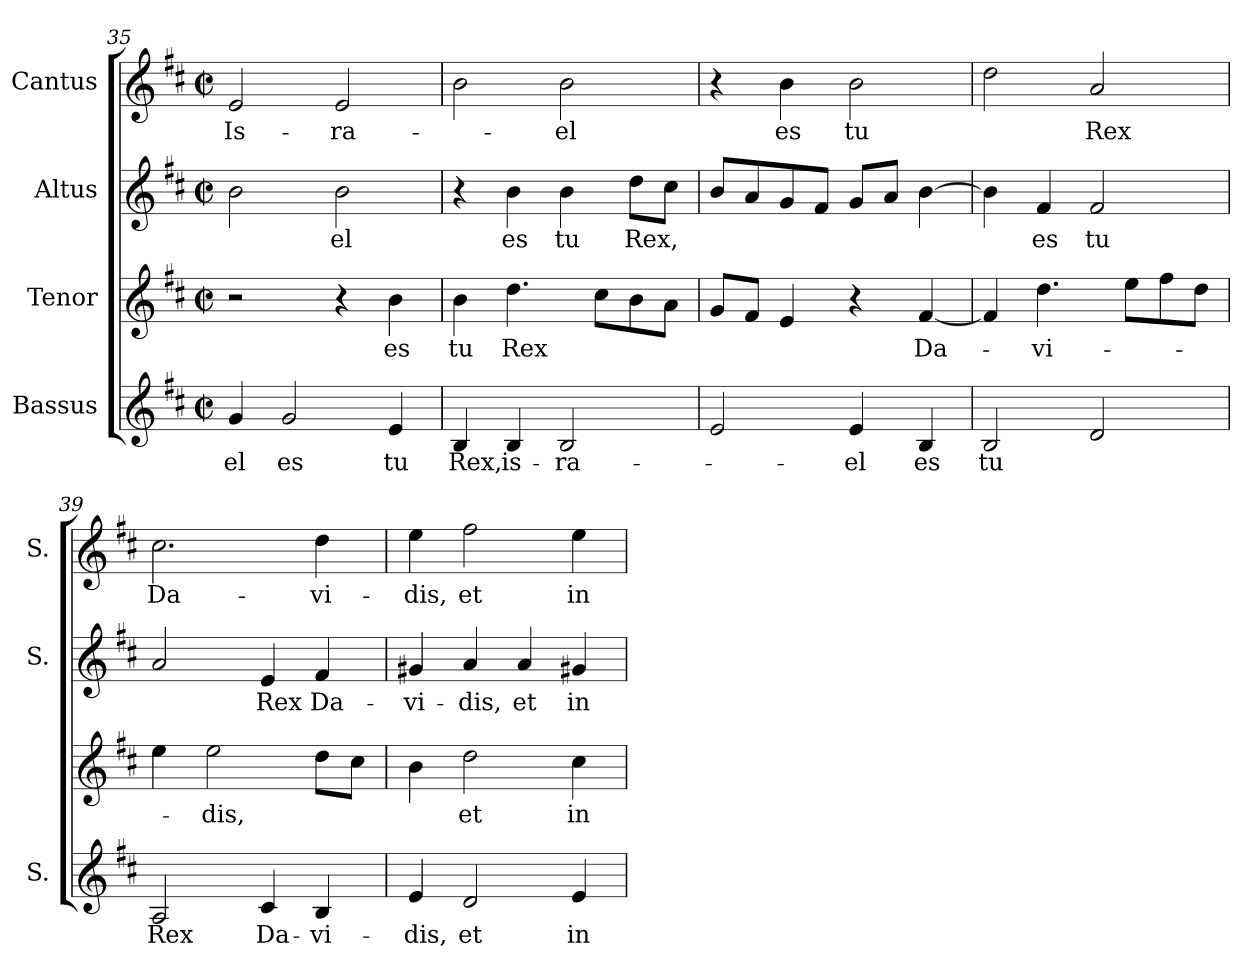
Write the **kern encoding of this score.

**kern	**text	**kern	**text	**kern	**text	**kern	**text
*part4	*part4	*part3	*part3	*part2	*part2	*part1	*part1
*staff4	*staff4	*staff3	*staff3	*staff2	*staff2	*staff1	*staff1
*I"Bassus	*	*I"Tenor	*	*I"Altus	*	*I"Cantus	*
*I'S.	*	*	*	*I'S.	*	*I'S.	*
*clefG2	*	*clefG2	*	*clefG2	*	*clefG2	*
*k[f#c#]	*	*k[f#c#]	*	*k[f#c#]	*	*k[f#c#]	*
*D:	*	*D:	*	*D:	*	*D:	*
*M2/2	*	*M2/2	*	*M2/2	*	*M2/2	*
*met(c|)	*	*met(c|)	*	*met(c|)	*	*met(c|)	*
=35	=35	=35	=35	=35	=35	=35	=35
!	!LO:LY:b:color=#000000	!	!	!	!	!	!
!	!	!	!	!	!	!	!LO:LY:b:color=#000000
4gi/	-el	2r	.	2bi\	.	2ei/	Is-
!	!LO:LY:b:color=#000000	!	!	!	!	!	!
2gi/	es	.	.	.	.	.	.
!	!	!	!	!	!LO:LY:b:color=#000000	!	!
!	!	!	!	!	!	!	!LO:LY:b:color=#000000
.	.	4r	.	2bi\	-el	2ei/	-ra-
!	!LO:LY:b:color=#000000	!	!	!	!	!	!
!	!	!	!LO:LY:b:color=#000000	!	!	!	!
4ei/	tu	4bi\	es	.	.	.	.
=36	=36	=36	=36	=36	=36	=36	=36
!	!LO:LY:b:color=#000000	!	!	!	!	!	!
!	!	!	!LO:LY:b:color=#000000	!	!	!	!
4Bi/	Rex,	4bi\	tu	4r	.	2bi\	.
!	!LO:LY:b:color=#000000	!	!	!	!	!	!
!	!	!	!LO:LY:b:color=#000000	!	!	!	!
!	!	!	!	!	!LO:LY:b:color=#000000	!	!
4Bi/	is-	4.ddi\	Rex	4bi\	es	.	.
!	!LO:LY:b:color=#000000	!	!	!	!	!	!
!	!	!	!	!	!LO:LY:b:color=#000000	!	!
!	!	!	!	!	!	!	!LO:LY:b:color=#000000
2Bi/	-ra-	.	.	4bi\	tu	2bi\	-el
.	.	8cc#i\L	.	.	.	.	.
!	!	!	!	!	!LO:LY:b:color=#000000	!	!
.	.	8bi\	.	8ddi\L	Rex,	.	.
.	.	8ai\J	.	8cc#i\J	.	.	.
=37	=37	=37	=37	=37	=37	=37	=37
2ei/	.	8gi/L	.	8bi/L	.	4r	.
.	.	8f#i/J	.	8ai/	.	.	.
!	!	!	!	!	!	!	!LO:LY:b:color=#000000
.	.	4ei/	.	8gi/	.	4bi\	es
.	.	.	.	8f#i/J	.	.	.
!	!LO:LY:b:color=#000000	!	!	!	!	!	!
!	!	!	!	!	!	!	!LO:LY:b:color=#000000
4ei/	-el	4r	.	8gi/L	.	2bi\	tu
.	.	.	.	8ai/J	.	.	.
!	!LO:LY:b:color=#000000	!	!	!	!	!	!
!	!	!	!LO:LY:b:color=#000000	!	!	!	!
4Bi/	es	[<4f#i/	Da-	[>4bi\	.	.	.
=38	=38	=38	=38	=38	=38	=38	=38
!	!LO:LY:b:color=#000000	!	!	!	!	!	!
2Bi/	tu	4f#i/]	.	4bi\]	.	2ddi\	.
!	!	!	!LO:LY:b:color=#000000	!	!	!	!
!	!	!	!	!	!LO:LY:b:color=#000000	!	!
.	.	4.ddi\	-vi-	4f#i/	es	.	.
!	!	!	!	!	!LO:LY:b:color=#000000	!	!
!	!	!	!	!	!	!	!LO:LY:b:color=#000000
2di/	.	.	.	2f#i/	tu	2ai/	Rex
.	.	8eei\L	.	.	.	.	.
.	.	8ff#i\	.	.	.	.	.
.	.	8ddi\J	.	.	.	.	.
!!LO:LB:g=z
=39	=39	=39	=39	=39	=39	=39	=39
!	!LO:LY:b:color=#000000	!	!	!	!	!	!
!	!	!	!	!	!	!	!LO:LY:b:color=#000000
2Ai/	Rex	4eei\	.	2ai/	.	2.cc#i\	Da-
!	!	!	!LO:LY:b:color=#000000	!	!	!	!
.	.	2eei\	-dis,	.	.	.	.
!	!LO:LY:b:color=#000000	!	!	!	!	!	!
!	!	!	!	!	!LO:LY:b:color=#000000	!	!
4c#i/	Da-	.	.	4ei/	Rex	.	.
!	!LO:LY:b:color=#000000	!	!	!	!	!	!
!	!	!	!	!	!LO:LY:b:color=#000000	!	!
!	!	!	!	!	!	!	!LO:LY:b:color=#000000
4Bi/	-vi-	8ddi\L	.	4f#i/	Da-	4ddi\	-vi-
.	.	8cc#i\J	.	.	.	.	.
=40	=40	=40	=40	=40	=40	=40	=40
!	!LO:LY:b:color=#000000	!	!	!	!	!	!
!	!	!	!	!	!LO:LY:b:color=#000000	!	!
!	!	!	!	!	!	!	!LO:LY:b:color=#000000
4ei/	-dis,	4bi\	.	4g#Xi/	-vi-	4eei\	-dis,
!	!LO:LY:b:color=#000000	!	!	!	!	!	!
!	!	!	!LO:LY:b:color=#000000	!	!	!	!
!	!	!	!	!	!LO:LY:b:color=#000000	!	!
!	!	!	!	!	!	!	!LO:LY:b:color=#000000
2di/	et	2ddi\	et	4ai/	-dis,	2ff#i\	et
!	!	!	!	!	!LO:LY:b:color=#000000	!	!
.	.	.	.	4ai/	et	.	.
!	!LO:LY:b:color=#000000	!	!	!	!	!	!
!	!	!	!LO:LY:b:color=#000000	!	!	!	!
!	!	!	!	!	!LO:LY:b:color=#000000	!	!
!	!	!	!	!	!	!	!LO:LY:b:color=#000000
4ei/	in-	4cc#i\	in-	4g#Xi/	in-	4eei\	in
=	=	=	=	=	=	=	=
*-	*-	*-	*-	*-	*-	*-	*-
